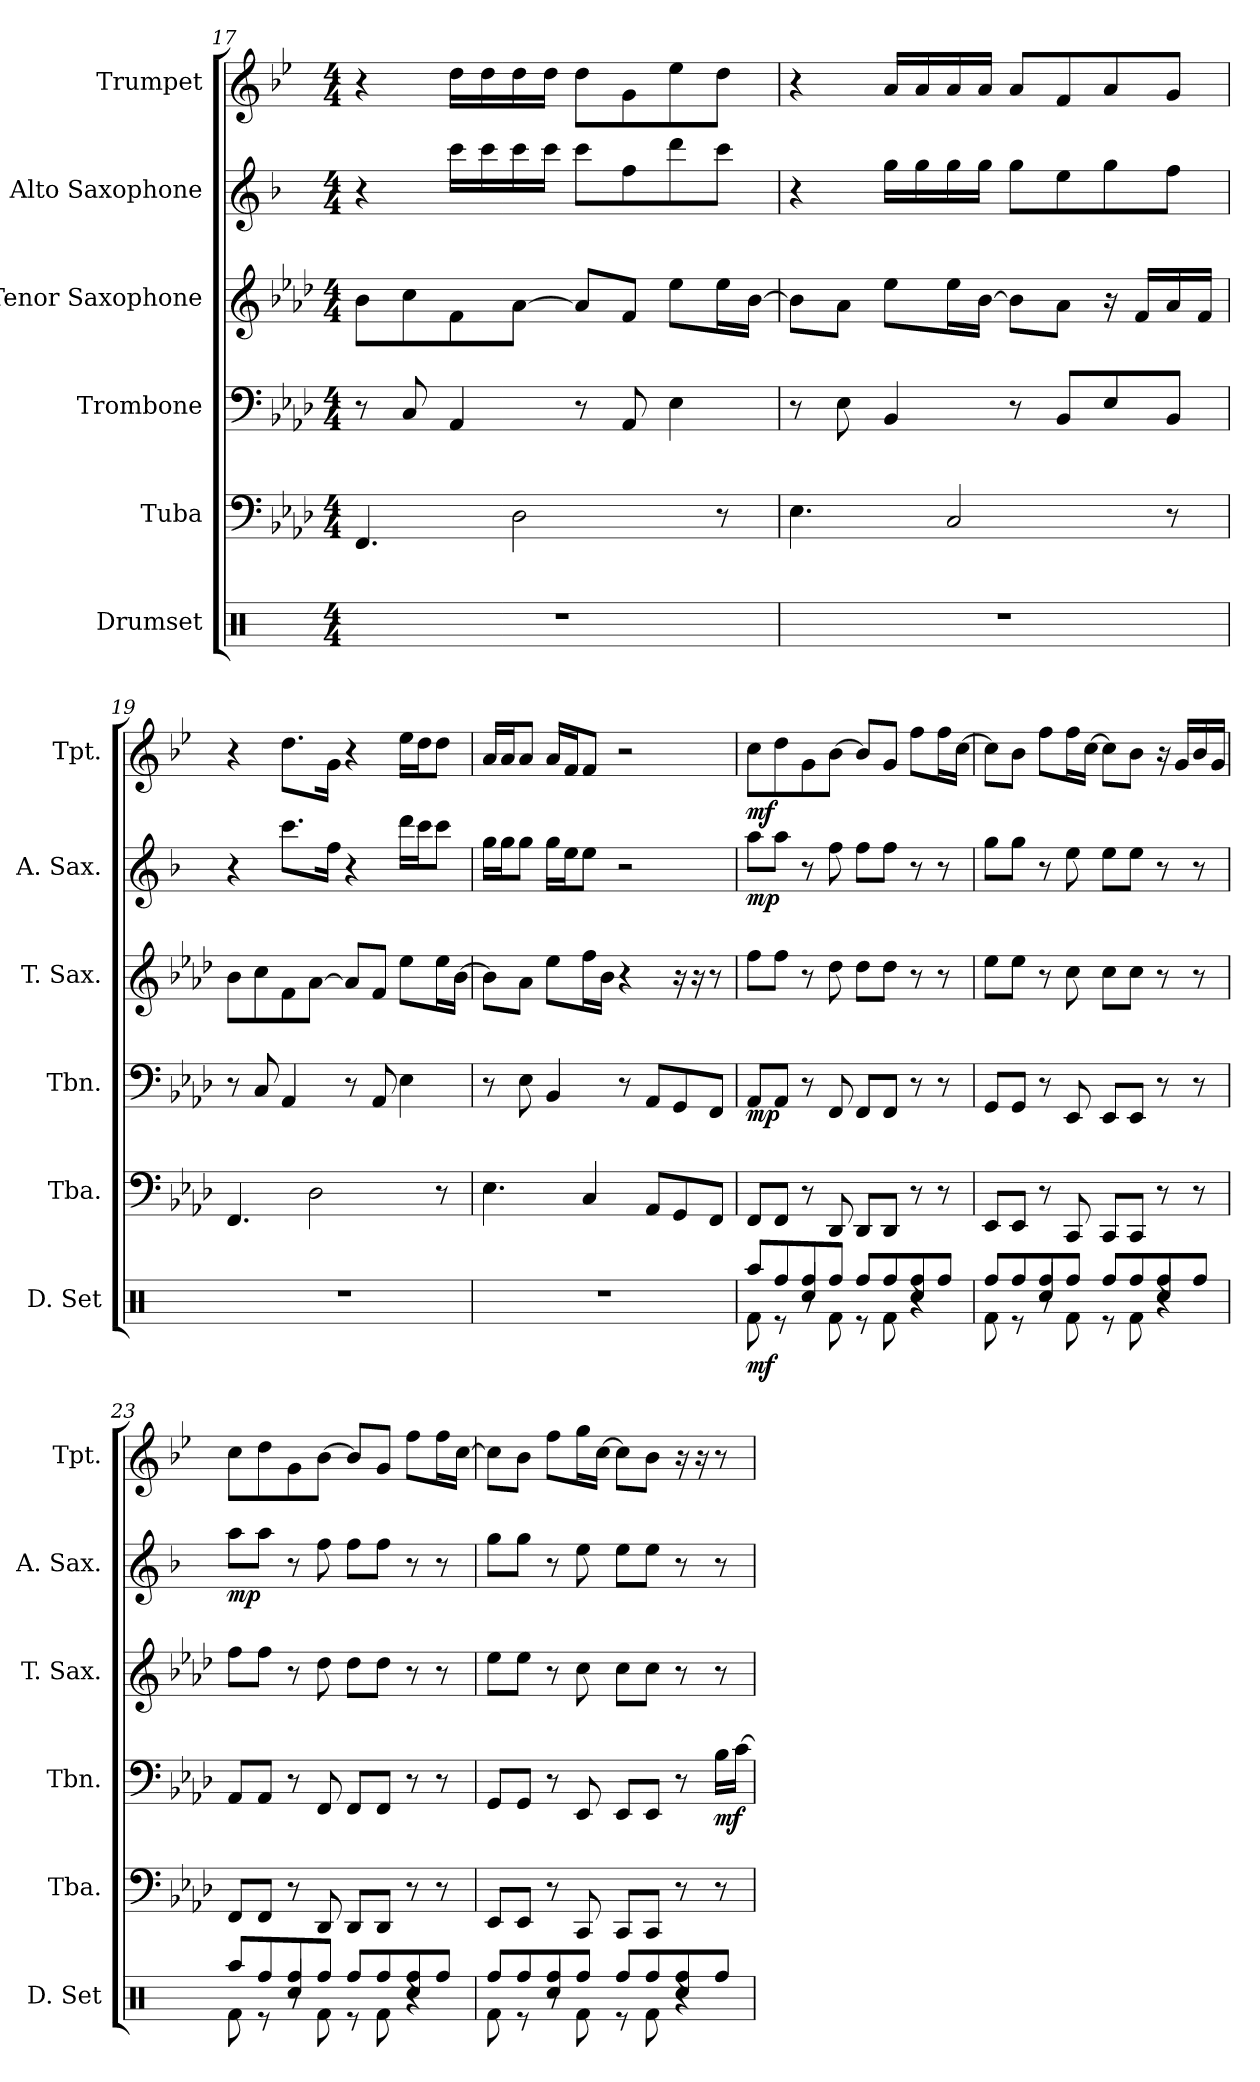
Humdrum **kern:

**kern	**dynam	**kern	**dynam	**kern	**dynam	**kern	**dynam	**kern	**dynam	**kern	**dynam
*part6	*part6	*part5	*part5	*part4	*part4	*part3	*part3	*part2	*part2	*part1	*part1
*staff6	*staff6	*staff5	*staff5	*staff4	*staff4	*staff3	*staff3	*staff2	*staff2	*staff1	*staff1
*I"Drumset	*	*I"Tuba	*	*I"Trombone	*	*I"Tenor Saxophone	*	*I"Alto Saxophone	*	*I"Trumpet	*
*I'D. Set	*	*I'Tba.	*	*I'Tbn.	*	*I'T. Sax.	*	*I'A. Sax.	*	*I'Tpt.	*
*clefX	*	*clefF4	*	*clefF4	*	*clefG2	*	*clefG2	*	*clefG2	*
*	*	*	*	*	*	*ITrd8c14	*	*ITrd5c9	*	*ITrd1c2	*
*k[]	*	*k[b-e-a-d-]	*	*k[b-e-a-d-]	*	*k[b-e-a-d-]	*	*k[b-e-a-d-]	*	*k[b-e-a-d-]	*
*M4/4	*	*M4/4	*	*M4/4	*	*M4/4	*	*M4/4	*	*M4/4	*
=17	=17	=17	=17	=17	=17	=17	=17	=17	=17	=17	=17
1r	.	4.FF/	.	8r	.	8B-\L	.	4r	.	4r	.
.	.	.	.	8C/	.	8c\	.	.	.	.	.
.	.	.	.	4AA-/	.	8F\	.	16ee-\LL	.	16cc\LL	.
.	.	.	.	.	.	.	.	16ee-\	.	16cc\	.
.	.	2D-\	.	.	.	[8A-\J	.	16ee-\	.	16cc\	.
.	.	.	.	.	.	.	.	16ee-\JJ	.	16cc\JJ	.
.	.	.	.	8r	.	8A-/L]	.	8ee-\L	.	8cc\L	.
.	.	.	.	8AA-/	.	8F/J	.	8a-\	.	8f\	.
.	.	.	.	4E-\	.	8e-\L	.	8ff\	.	8dd-\	.
.	.	8r	.	.	.	16e-\L	.	8ee-\J	.	8cc\J	.
.	.	.	.	.	.	[16B-\JJ	.	.	.	.	.
!!LO:PB:g=z
=18	=18	=18	=18	=18	=18	=18	=18	=18	=18	=18	=18
1r	.	4.E-\	.	8r	.	8B-\L]	.	4r	.	4r	.
.	.	.	.	8E-\	.	8A-\J	.	.	.	.	.
.	.	.	.	4BB-/	.	8e-\L	.	16b-\LL	.	16g/LL	.
.	.	.	.	.	.	.	.	16b-\	.	16g/	.
.	.	2C/	.	.	.	16e-\L	.	16b-\	.	16g/	.
.	.	.	.	.	.	[16B-\JJ	.	16b-\JJ	.	16g/JJ	.
.	.	.	.	8r	.	8B-\L]	.	8b-\L	.	8g/L	.
.	.	.	.	8BB-/L	.	8A-\J	.	8g\	.	8e-/	.
.	.	.	.	8E-/	.	16r	.	8b-\	.	8g/	.
.	.	.	.	.	.	16F/LL	.	.	.	.	.
.	.	8r	.	8BB-/J	.	16A-/	.	8a-\J	.	8f/J	.
.	.	.	.	.	.	16F/JJ	.	.	.	.	.
=19	=19	=19	=19	=19	=19	=19	=19	=19	=19	=19	=19
1r	.	4.FF/	.	8r	.	8B-\L	.	4r	.	4r	.
.	.	.	.	8C/	.	8c\	.	.	.	.	.
.	.	.	.	4AA-/	.	8F\	.	8.ee-\L	.	8.cc\L	.
.	.	2D-\	.	.	.	[8A-\J	.	.	.	.	.
.	.	.	.	.	.	.	.	16a-\Jk	.	16f\Jk	.
.	.	.	.	8r	.	8A-/L]	.	4r	.	4r	.
.	.	.	.	8AA-/	.	8F/J	.	.	.	.	.
.	.	.	.	4E-\	.	8e-\L	.	16ff\LL	.	16dd-\LL	.
.	.	.	.	.	.	.	.	16ee-\J	.	16cc\J	.
.	.	8r	.	.	.	16e-\L	.	8ee-\J	.	8cc\J	.
.	.	.	.	.	.	[16B-\JJ	.	.	.	.	.
=20	=20	=20	=20	=20	=20	=20	=20	=20	=20	=20	=20
1r	.	4.E-\	.	8r	.	8B-\L]	.	16b-\LL	.	16g/LL	.
.	.	.	.	.	.	.	.	16b-\J	.	16g/J	.
.	.	.	.	8E-\	.	8A-\J	.	8b-\J	.	8g/J	.
.	.	.	.	4BB-/	.	8e-\L	.	16b-\LL	.	16g/LL	.
.	.	.	.	.	.	.	.	16g\J	.	16e-/J	.
.	.	4C/	.	.	.	16f\L	.	8g\J	.	8e-/J	.
.	.	.	.	.	.	16B-\JJ	.	.	.	.	.
.	.	.	.	8r	.	4r	.	2r	.	2r	.
.	.	8AA-/L	.	8AA-/L	.	.	.	.	.	.	.
.	.	8GG/	.	8GG/	.	16r	.	.	.	.	.
.	.	.	.	.	.	16r	.	.	.	.	.
.	.	8FF/J	.	8FF/J	.	8r	.	.	.	.	.
!!LO:LB:g=z
=21	=21	=21	=21	=21	=21	=21	=21	=21	=21	=21	=21
*^	*	*	*	*	*	*	*	*	*	*	*
*	*^	*	*	*	*	*	*	*	*	*	*	*
!	!	!	!LO:DY:b	!	!LO:DY:b	!	!	!	!	!	!	!	!
!	!	!	!	!	!LO:DY:n=1:b	!	!LO:DY:b	!	!LO:DY:b	!	!	!	!
!	!	!	!	!	!	!	!	!	!LO:DY:n=1:b	!	!LO:DY:b	!	!LO:DY:b
8Raa/L	8Rf\	4ryy	mf	8FF/L	mp mp	8AA-/L	mp	8f\L	mp mp	8cc\L	mp	8b-\L	mf
8Rff/	8r	.	.	8FF/J	.	8AA-/J	.	8f\J	.	8cc\J	.	8cc\	.
8Rff/	8r	4Rcc/	.	8r	.	8r	.	8r	.	8r	.	8f\	.
8Rff/J	8Rf\	.	.	8DD-/	.	8FF/	.	8d-\	.	8a-\	.	[8a-\J	.
8Rff/L	8r	4ryy	.	8DD-/L	.	8FF/L	.	8d-\L	.	8a-\L	.	8a-/L]	.
8Rff/	8Rf\	.	.	8DD-/J	.	8FF/J	.	8d-\J	.	8a-\J	.	8f/J	.
8Rff/	4r	4Rcc/	.	8r	.	8r	.	8r	.	8r	.	8ee-\L	.
8Rff/J	.	.	.	8r	.	8r	.	8r	.	8r	.	16ee-\L	.
.	.	.	.	.	.	.	.	.	.	.	.	[16b-\JJ	.
=22	=22	=22	=22	=22	=22	=22	=22	=22	=22	=22	=22	=22	=22
8Rff/L	8Rf\	4ryy	.	8EE-/L	.	8GG/L	.	8e-\L	.	8b-\L	.	8b-\L]	.
8Rff/	8r	.	.	8EE-/J	.	8GG/J	.	8e-\J	.	8b-\J	.	8a-\J	.
8Rff/	8r	4Rcc/	.	8r	.	8r	.	8r	.	8r	.	8ee-\L	.
8Rff/J	8Rf\	.	.	8CC/	.	8EE-/	.	8c\	.	8g\	.	16ee-\L	.
.	.	.	.	.	.	.	.	.	.	.	.	[16b-\JJ	.
8Rff/L	8r	4ryy	.	8CC/L	.	8EE-/L	.	8c\L	.	8g\L	.	8b-\L]	.
8Rff/	8Rf\	.	.	8CC/J	.	8EE-/J	.	8c\J	.	8g\J	.	8a-\J	.
8Rff/	4r	4Rcc/	.	8r	.	8r	.	8r	.	8r	.	16r	.
.	.	.	.	.	.	.	.	.	.	.	.	16f/LL	.
8Rff/J	.	.	.	8r	.	8r	.	8r	.	8r	.	16a-/	.
.	.	.	.	.	.	.	.	.	.	.	.	16f/JJ	.
=23	=23	=23	=23	=23	=23	=23	=23	=23	=23	=23	=23	=23	=23
!	!	!	!	!	!	!	!	!	!	!	!LO:DY:b	!	!
8Raa/L	8Rf\	4ryy	.	8FF/L	.	8AA-/L	.	8f\L	.	8cc\L	mp	8b-\L	.
8Rff/	8r	.	.	8FF/J	.	8AA-/J	.	8f\J	.	8cc\J	.	8cc\	.
8Rff/	8r	4Rcc/	.	8r	.	8r	.	8r	.	8r	.	8f\	.
8Rff/J	8Rf\	.	.	8DD-/	.	8FF/	.	8d-\	.	8a-\	.	[8a-\J	.
8Rff/L	8r	4ryy	.	8DD-/L	.	8FF/L	.	8d-\L	.	8a-\L	.	8a-/L]	.
8Rff/	8Rf\	.	.	8DD-/J	.	8FF/J	.	8d-\J	.	8a-\J	.	8f/J	.
8Rff/	4r	4Rcc/	.	8r	.	8r	.	8r	.	8r	.	8ee-\L	.
8Rff/J	.	.	.	8r	.	8r	.	8r	.	8r	.	16ee-\L	.
.	.	.	.	.	.	.	.	.	.	.	.	[16b-\JJ	.
!!LO:PB:g=z
=24	=24	=24	=24	=24	=24	=24	=24	=24	=24	=24	=24	=24	=24
8Rff/L	8Rf\	4ryy	.	8EE-/L	.	8GG/L	.	8e-\L	.	8b-\L	.	8b-\L]	.
8Rff/	8r	.	.	8EE-/J	.	8GG/J	.	8e-\J	.	8b-\J	.	8a-\J	.
8Rff/	8r	4Rcc/	.	8r	.	8r	.	8r	.	8r	.	8ee-\L	.
8Rff/J	8Rf\	.	.	8CC/	.	8EE-/	.	8c\	.	8g\	.	16ff\L	.
.	.	.	.	.	.	.	.	.	.	.	.	[16b-\JJ	.
8Rff/L	8r	4ryy	.	8CC/L	.	8EE-/L	.	8c\L	.	8g\L	.	8b-\L]	.
8Rff/	8Rf\	.	.	8CC/J	.	8EE-/J	.	8c\J	.	8g\J	.	8a-\J	.
8Rff/	4r	4Rcc/	.	8r	.	8r	.	8r	.	8r	.	16r	.
.	.	.	.	.	.	.	.	.	.	.	.	16r	.
!	!	!	!	!	!	!	!LO:DY:b	!	!	!	!	!	!
8Rff/J	.	.	.	8r	.	16B-\LL	mf	8r	.	8r	.	8r	.
.	.	.	.	.	.	[16c\JJ	.	.	.	.	.	.	.
*v	*v	*v	*	*	*	*	*	*	*	*	*	*	*
=	=	=	=	=	=	=	=	=	=	=	=
*-	*-	*-	*-	*-	*-	*-	*-	*-	*-	*-	*-
